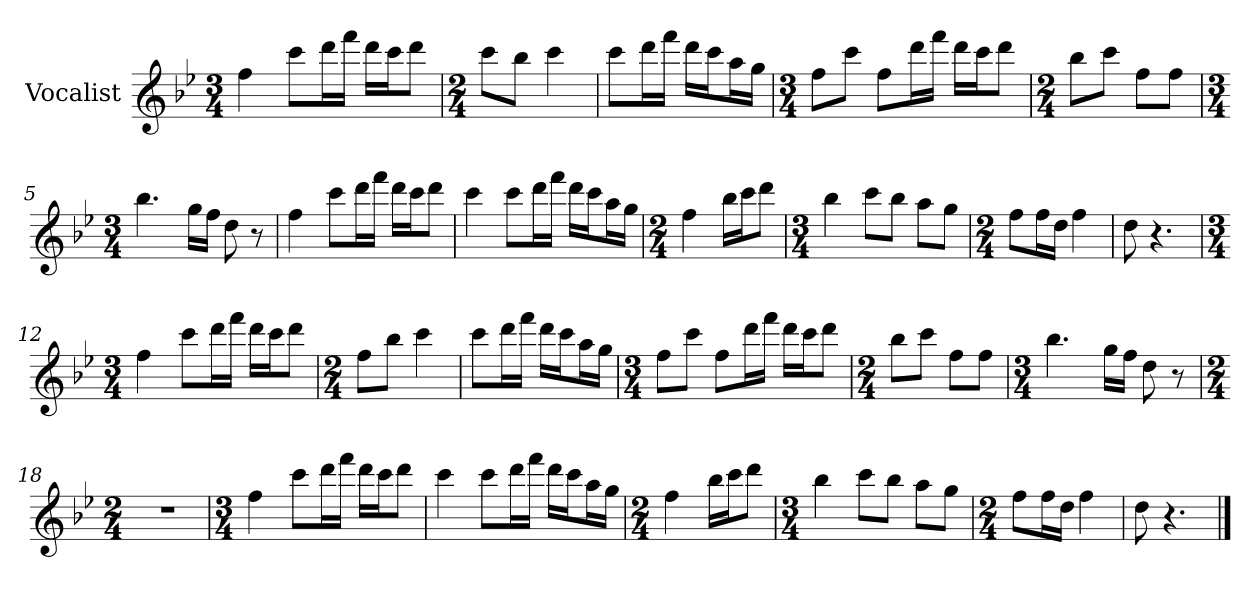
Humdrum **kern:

**kern
*part1
*staff1
*I"Vocalist
*k[b-e-]
*B-:
*M3/4
=
4ff
8cccL
16dddL
16fffJJ
16dddLL
16cccJ
8dddJ
=1
*M2/4
8cccL
8bb-J
4ccc
=2
8cccL
16dddL
16fffJJ
16dddLL
16cccJ
16aaL
16ggJJ
=3
*M3/4
8ffL
8cccJ
8ffL
16dddL
16fffJJ
16dddLL
16cccJ
8dddJ
=4
*M2/4
8bb-L
8cccJ
8ffL
8ffJ
=5
*M3/4
4.bb-
16ggLL
16ffJJ
8dd
8r
=6
4ff
8cccL
16dddL
16fffJJ
16dddLL
16cccJ
8dddJ
=7
4ccc
8cccL
16dddL
16fffJJ
16dddLL
16cccJ
16aaL
16ggJJ
=8
*M2/4
4ff
16bb-LL
16cccJ
8dddJ
=9
*M3/4
4bb-
8cccL
8bb-J
8aaL
8ggJ
=10
*M2/4
8ffL
16ffL
16ddJJ
4ff
=11
8dd
4.r
=12
*M3/4
4ff
8cccL
16dddL
16fffJJ
16dddLL
16cccJ
8dddJ
=13
*M2/4
8ffL
8bb-J
4ccc
=14
8cccL
16dddL
16fffJJ
16dddLL
16cccJ
16aaL
16ggJJ
=15
*M3/4
8ffL
8cccJ
8ffL
16dddL
16fffJJ
16dddLL
16cccJ
8dddJ
=16
*M2/4
8bb-L
8cccJ
8ffL
8ffJ
=17
*M3/4
4.bb-
16ggLL
16ffJJ
8dd
8r
=18
*M2/4
2r
=19
*M3/4
4ff
8cccL
16dddL
16fffJJ
16dddLL
16cccJ
8dddJ
=20
4ccc
8cccL
16dddL
16fffJJ
16dddLL
16cccJ
16aaL
16ggJJ
=21
*M2/4
4ff
16bb-LL
16cccJ
8dddJ
=22
*M3/4
4bb-
8cccL
8bb-J
8aaL
8ggJ
=23
*M2/4
8ffL
16ffL
16ddJJ
4ff
=24
8dd
4.r
==
*-
